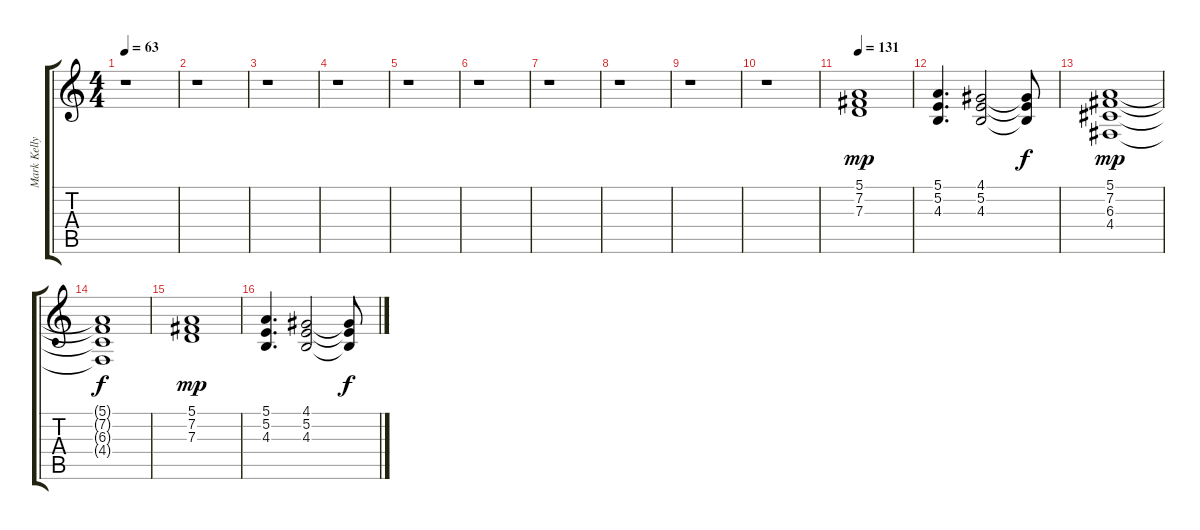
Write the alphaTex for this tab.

\track ("Mark Kelly (Keyboards II)" "Mark Kelly") {instrument vibraphone}
\staff {score tabs}
\tuning (E4 B3 G3 D3 A2 E2) {hide}
\ts (4 4)
\tempo 63
\clef g2
\ks c
r.1{dy p} |
r.1 |
r.1 |
r.1 |
r.1 |
r.1 |
r.1 |
r.1 |
r.1 |
r.1 |
\tempo 131
(5.1 7.2 7.3).1{dy mp volume 10 balance 8 instrument synthstrings1} |
(5.1 5.2 4.3).4{d} (4.1 5.2 4.3).2 (4.1{t} 5.2{t} 4.3{t}).8{dy f} |
(5.1 7.2 6.3 4.4).1{dy mp} |
(5.1{t} 7.2{t} 6.3{t} 4.4{t}).1{dy f} |
(5.1 7.2 7.3).1{dy mp balance 8} |
(5.1 5.2 4.3).4{d volume 9} (4.1 5.2 4.3).2 (4.1{t} 5.2{t} 4.3{t}).8{dy f}
